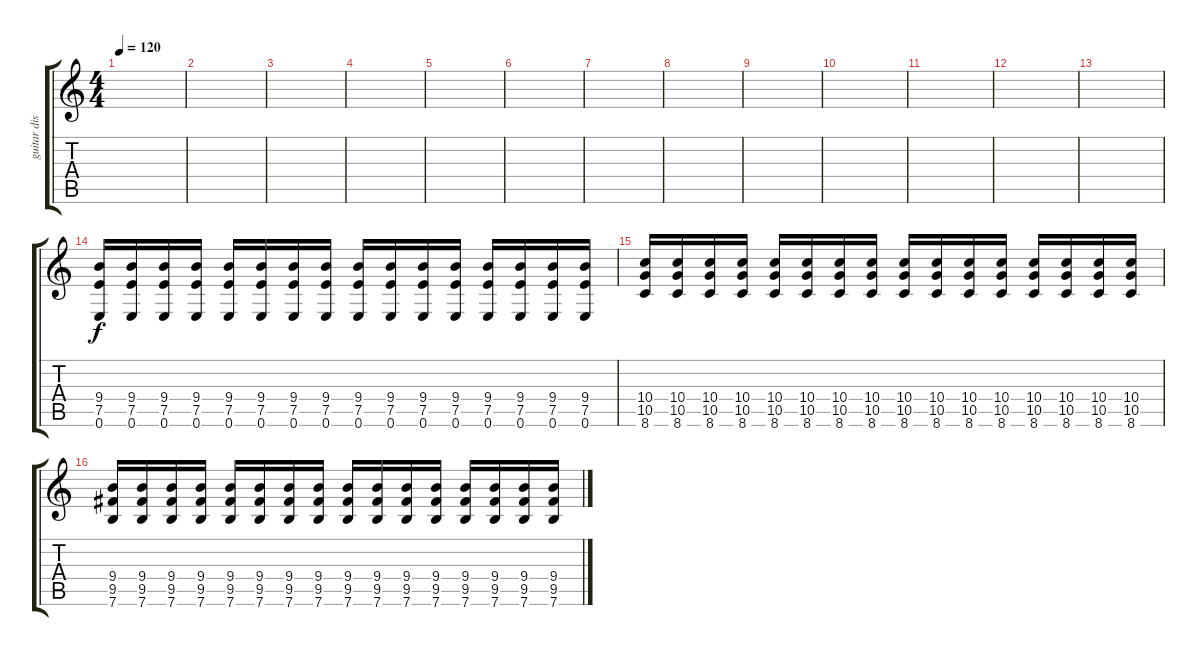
\track ("guitar disto" "guitar dis") {instrument distortionguitar}
\staff {score tabs}
\tuning (E4 B3 G3 D3 A2 E2) {hide}
\ts (4 4)
\tempo 120
\clef g2
\ks c
|
|
|
|
|
|
|
|
|
|
|
|
|
(9.4 7.5 0.6).16 (9.4 7.5 0.6).16 (9.4 7.5 0.6).16 (9.4 7.5 0.6).16 (9.4 7.5 0.6).16 (9.4 7.5 0.6).16 (9.4 7.5 0.6).16 (9.4 7.5 0.6).16 (9.4 7.5 0.6).16 (9.4 7.5 0.6).16 (9.4 7.5 0.6).16 (9.4 7.5 0.6).16 (9.4 7.5 0.6).16 (9.4 7.5 0.6).16 (9.4 7.5 0.6).16 (9.4 7.5 0.6).16 |
(10.4 10.5 8.6).16 (10.4 10.5 8.6).16 (10.4 10.5 8.6).16 (10.4 10.5 8.6).16 (10.4 10.5 8.6).16 (10.4 10.5 8.6).16 (10.4 10.5 8.6).16 (10.4 10.5 8.6).16 (10.4 10.5 8.6).16 (10.4 10.5 8.6).16 (10.4 10.5 8.6).16 (10.4 10.5 8.6).16 (10.4 10.5 8.6).16 (10.4 10.5 8.6).16 (10.4 10.5 8.6).16 (10.4 10.5 8.6).16 |
(9.4 9.5 7.6).16 (9.4 9.5 7.6).16 (9.4 9.5 7.6).16 (9.4 9.5 7.6).16 (9.4 9.5 7.6).16 (9.4 9.5 7.6).16 (9.4 9.5 7.6).16 (9.4 9.5 7.6).16 (9.4 9.5 7.6).16 (9.4 9.5 7.6).16 (9.4 9.5 7.6).16 (9.4 9.5 7.6).16 (9.4 9.5 7.6).16 (9.4 9.5 7.6).16 (9.4 9.5 7.6).16 (9.4 9.5 7.6).16
